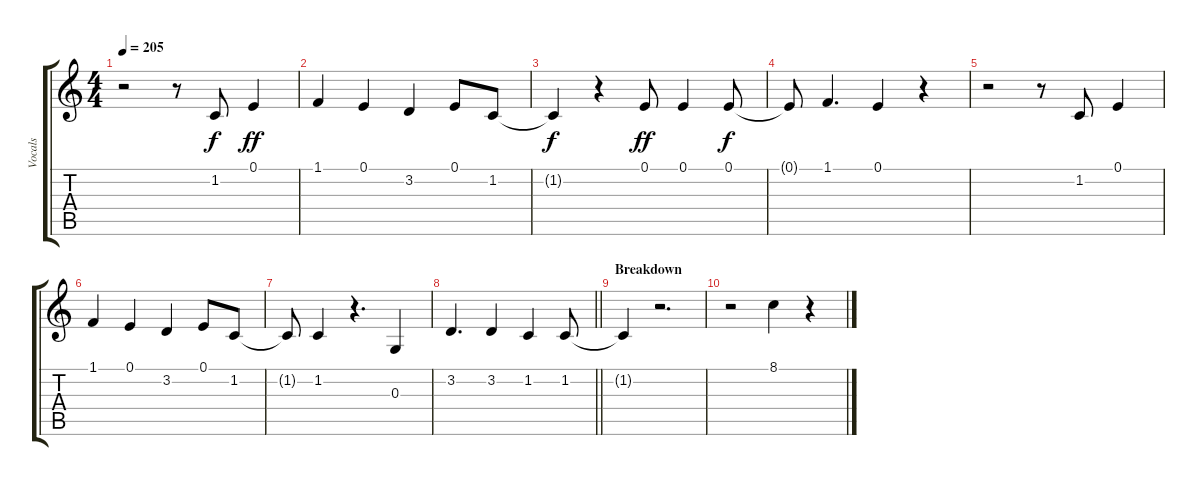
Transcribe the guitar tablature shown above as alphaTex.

\track ("Vocals" "Vocals") {instrument clarinet}
\staff {score tabs}
\tuning (E4 B3 G3 D3 A2 E2) {hide}
\ts (4 4)
\tempo 205
\clef g2
\ks c
r.2{dy f} r.8 1.2.8 0.1.4{dy ff} |
1.1.4 0.1.4 3.2.4 0.1.8 1.2.8 |
1.2{t}.4{dy f} r.4 0.1.8{dy ff} 0.1.4 0.1.8{dy f} |
0.1{t}.8 1.1.4{d} 0.1.4 r.4 |
r.2 r.8 1.2.8 0.1.4 |
1.1.4 0.1.4 3.2.4 0.1.8 1.2.8 |
1.2{t}.8 1.2.4 r.4{d} 0.3.4 |
\barLineRight lightlight
3.2.4{d} 3.2.4 1.2.4 1.2.8 |
\section ("" "Breakdown")
1.2{t}.4 r.2{d} |
r.2 8.1.4 r.4
